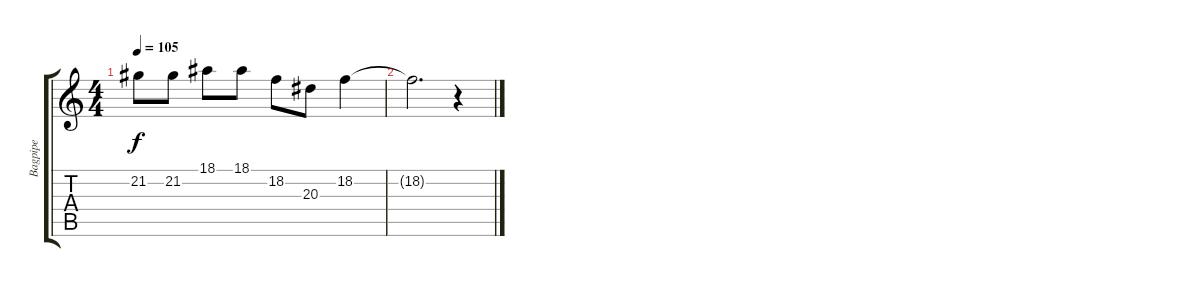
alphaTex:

\track ("Bagpipe" "Bagpipe") {instrument bagpipe}
\staff {score tabs}
\tuning (E4 B3 G3 D3 A2 E2) {hide}
\ts (4 4)
\tempo 105
\clef g2
\ks c
21.2.8{dy f} 21.2.8 18.1.8 18.1.8 18.2.8 20.3.8 18.2.4 |
18.2{t}.2{d} r.4
